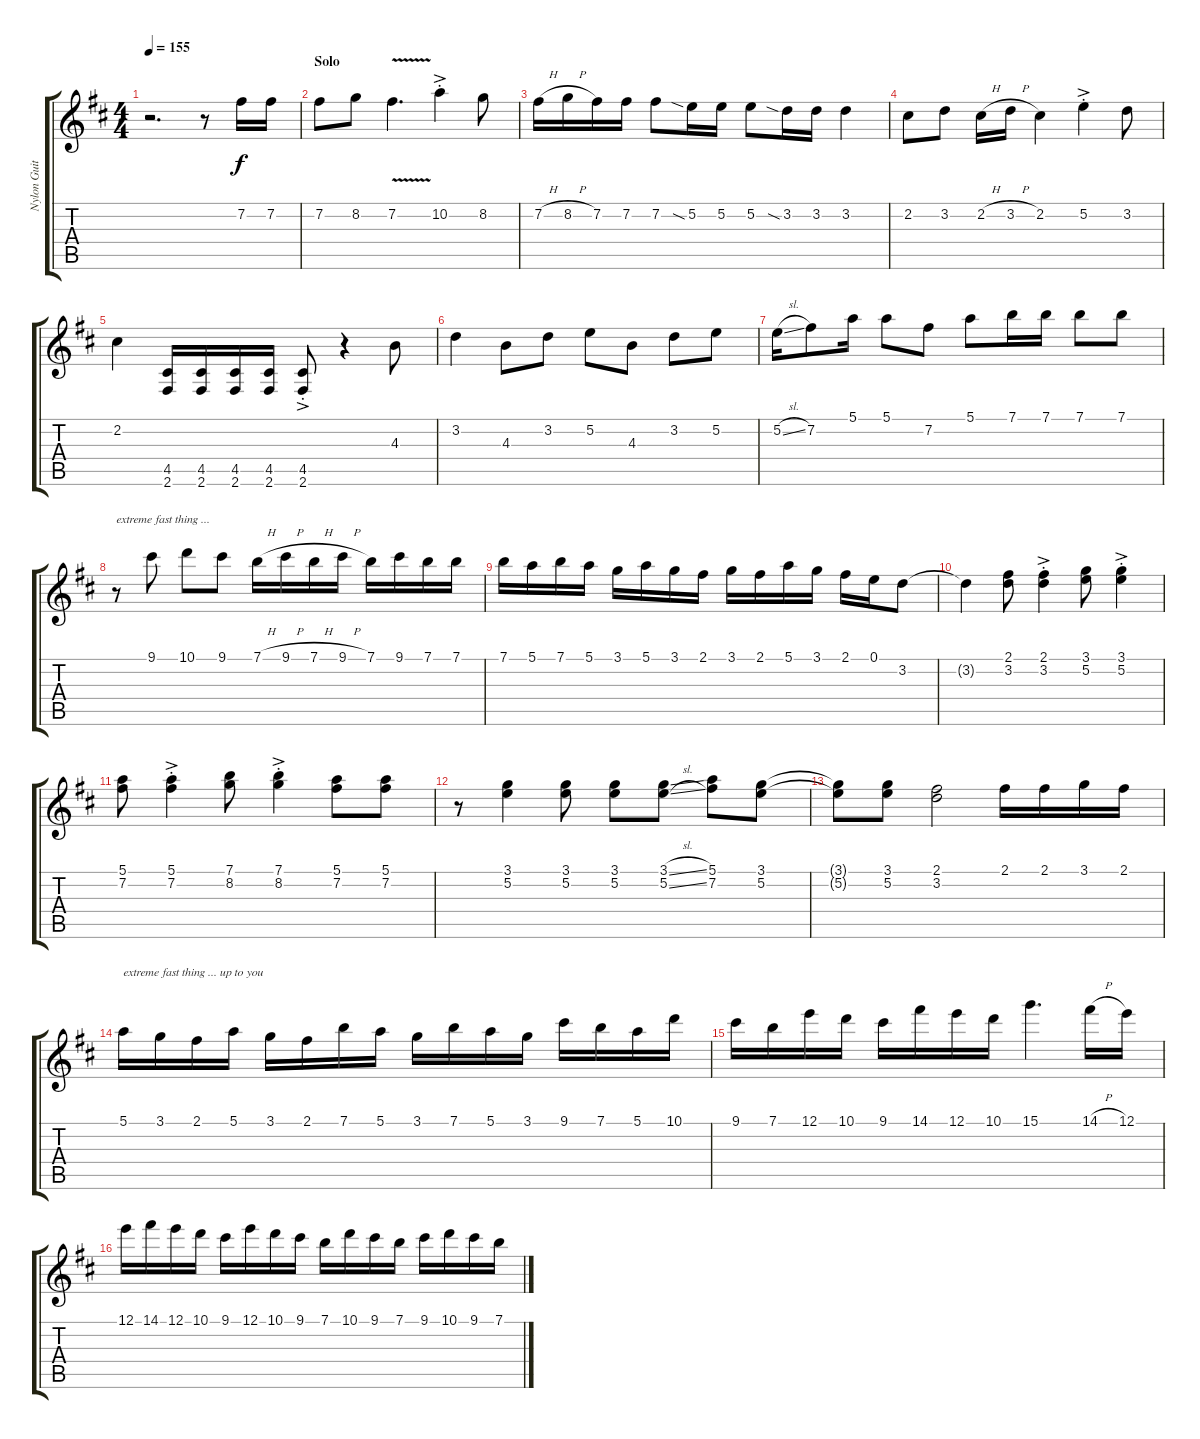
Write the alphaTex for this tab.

\track ("Nylon Guitar" "Nylon Guit") {instrument acousticguitarnylon}
\staff {score tabs}
\tuning (E4 B3 G3 D3 A2 E2) {hide}
\ts (4 4)
\tempo 155
\clef g2
\ks bminor
r.2{d dy f} r.8 7.2.16 7.2.16 |
\section ("" "Solo")
7.2.8 8.2.8 7.2{v}.4{d} 10.2{ac st}.4 8.2.8 |
7.2{h}.16 8.2{h}.16 7.2.16 7.2.16 7.2.8 5.2{sia}.16 5.2.16 5.2.8 3.2{sia}.16 3.2.16 3.2.4 |
2.2.8 3.2.8 2.2{h}.16 3.2{h}.16 2.2.4 5.2{ac st}.4 3.2.8 |
2.2.4 (4.5 2.6).16 (4.5 2.6).16 (4.5 2.6).16 (4.5 2.6).16 (4.5{ac st} 2.6{ac st}).8 r.4 4.3.8 |
3.2.4 4.3.8 3.2.8 5.2.8 4.3.8 3.2.8 5.2.8 |
5.2{sl}.16 7.2.8 5.1.16 5.1.8 7.2.8 5.1.8 7.1.16 7.1.16 7.1.8 7.1.8 |
r.8{txt "extreme fast thing ..."} 9.1.8 10.1.8 9.1.8 7.1{h}.16 9.1{h}.16 7.1{h}.16 9.1{h}.16 7.1.16 9.1.16 7.1.16 7.1.16 |
7.1.16 5.1.16 7.1.16 5.1.16 3.1.16 5.1.16 3.1.16 2.1.16 3.1.16 2.1.16 5.1.16 3.1.16 2.1.16 0.1.16 3.2.8 |
3.2{t}.4 (2.1 3.2).8 (2.1{ac st} 3.2{ac st}).4 (3.1 5.2).8 (3.1{ac st} 5.2{ac st}).4 |
(5.1 7.2).8 (5.1{ac st} 7.2{ac st}).4 (7.1 8.2).8 (7.1{ac st} 8.2{ac st}).4 (5.1 7.2).8 (5.1 7.2).8 |
r.8 (3.1 5.2).4 (3.1 5.2).8 (3.1 5.2).8 (3.1{sl} 5.2{sl}).8 (5.1 7.2).8 (3.1 5.2).8 |
(3.1{t} 5.2{t}).8 (3.1 5.2).8 (2.1 3.2).2 2.1.16 2.1.16 3.1.16 2.1.16 |
5.1.16{txt "extreme fast thing ... up to you"} 3.1.16 2.1.16 5.1.16 3.1.16 2.1.16 7.1.16 5.1.16 3.1.16 7.1.16 5.1.16 3.1.16 9.1.16 7.1.16 5.1.16 10.1.16 |
9.1.16 7.1.16 12.1.16 10.1.16 9.1.16 14.1.16 12.1.16 10.1.16 15.1.4{d} 14.1{h}.16 12.1.16 |
12.1.16 14.1.16 12.1.16 10.1.16 9.1.16 12.1.16 10.1.16 9.1.16 7.1.16 10.1.16 9.1.16 7.1.16 9.1.16 10.1.16 9.1.16 7.1.16
